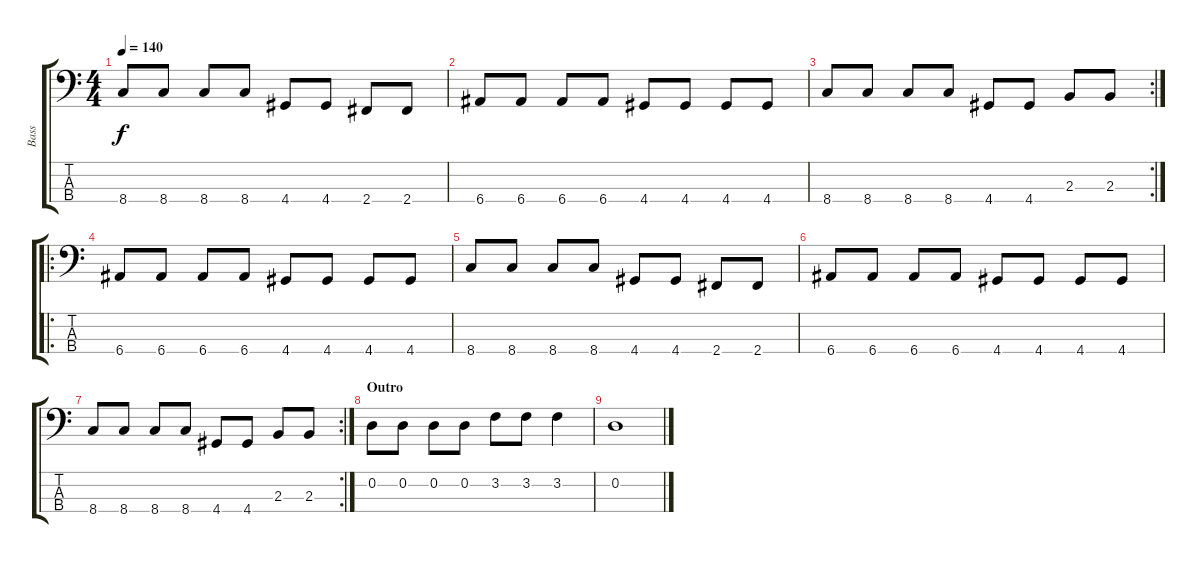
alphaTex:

\track ("Bass" "Bass") {instrument electricbassfinger}
\staff {score tabs}
\tuning (G2 D2 A1 E1) {hide}
\ts (4 4)
\tempo 140
\clef f4
\ks c
8.4.8{dy f} 8.4.8 8.4.8 8.4.8 4.4.8 4.4.8 2.4.8 2.4.8 |
6.4.8 6.4.8 6.4.8 6.4.8 4.4.8 4.4.8 4.4.8 4.4.8 |
\rc 2
8.4.8 8.4.8 8.4.8 8.4.8 4.4.8 4.4.8 2.3.8 2.3.8 |
\ro
6.4.8 6.4.8 6.4.8 6.4.8 4.4.8 4.4.8 4.4.8 4.4.8 |
8.4.8 8.4.8 8.4.8 8.4.8 4.4.8 4.4.8 2.4.8 2.4.8 |
6.4.8 6.4.8 6.4.8 6.4.8 4.4.8 4.4.8 4.4.8 4.4.8 |
\rc 2
8.4.8 8.4.8 8.4.8 8.4.8 4.4.8 4.4.8 2.3.8 2.3.8 |
\section ("" "Outro")
0.2.8 0.2.8 0.2.8 0.2.8 3.2.8 3.2.8 3.2.4 |
0.2.1
